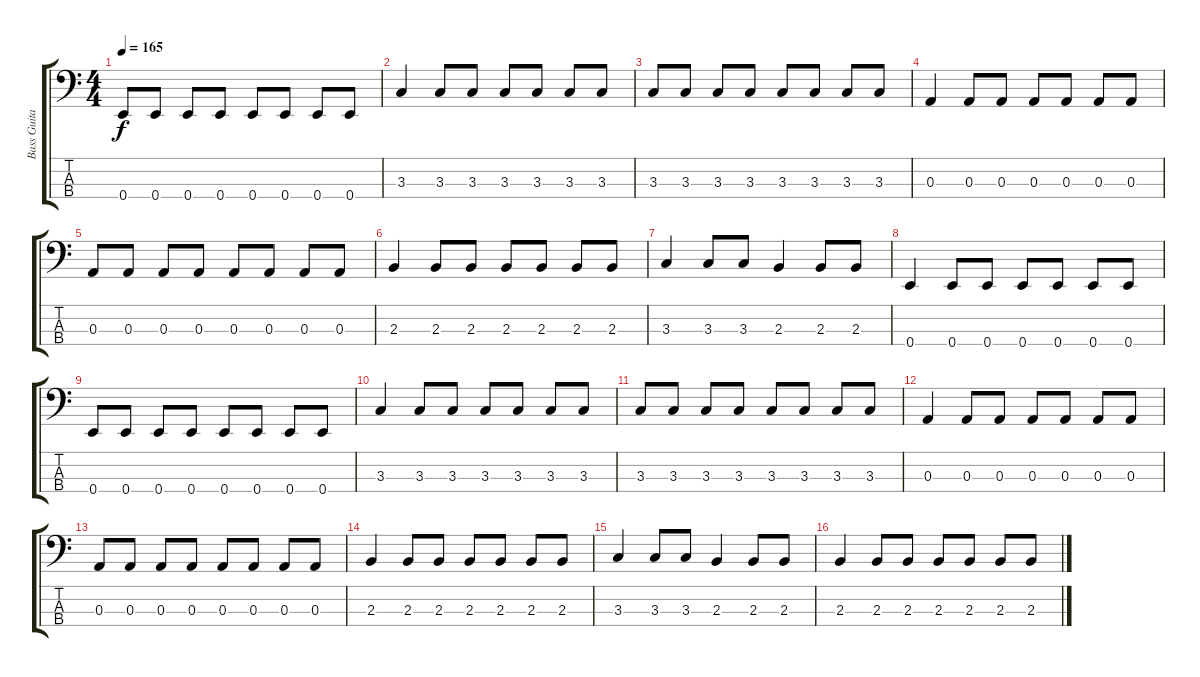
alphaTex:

\track ("Bass Guitar (David Ellefson)" "Bass Guita") {instrument electricbasspick}
\staff {score tabs}
\tuning (G2 D2 A1 E1) {hide}
\ts (4 4)
\tempo 165
\clef f4
\ks c
0.4.8{dy f} 0.4.8 0.4.8 0.4.8 0.4.8 0.4.8 0.4.8 0.4.8 |
3.3.4 3.3.8 3.3.8 3.3.8 3.3.8 3.3.8 3.3.8 |
3.3.8 3.3.8 3.3.8 3.3.8 3.3.8 3.3.8 3.3.8 3.3.8 |
0.3.4 0.3.8 0.3.8 0.3.8 0.3.8 0.3.8 0.3.8 |
0.3.8 0.3.8 0.3.8 0.3.8 0.3.8 0.3.8 0.3.8 0.3.8 |
2.3.4 2.3.8 2.3.8 2.3.8 2.3.8 2.3.8 2.3.8 |
3.3.4 3.3.8 3.3.8 2.3.4 2.3.8 2.3.8 |
0.4.4 0.4.8 0.4.8 0.4.8 0.4.8 0.4.8 0.4.8 |
0.4.8 0.4.8 0.4.8 0.4.8 0.4.8 0.4.8 0.4.8 0.4.8 |
3.3.4 3.3.8 3.3.8 3.3.8 3.3.8 3.3.8 3.3.8 |
3.3.8 3.3.8 3.3.8 3.3.8 3.3.8 3.3.8 3.3.8 3.3.8 |
0.3.4 0.3.8 0.3.8 0.3.8 0.3.8 0.3.8 0.3.8 |
0.3.8 0.3.8 0.3.8 0.3.8 0.3.8 0.3.8 0.3.8 0.3.8 |
2.3.4 2.3.8 2.3.8 2.3.8 2.3.8 2.3.8 2.3.8 |
3.3.4 3.3.8 3.3.8 2.3.4 2.3.8 2.3.8 |
2.3.4 2.3.8 2.3.8 2.3.8 2.3.8 2.3.8 2.3.8
